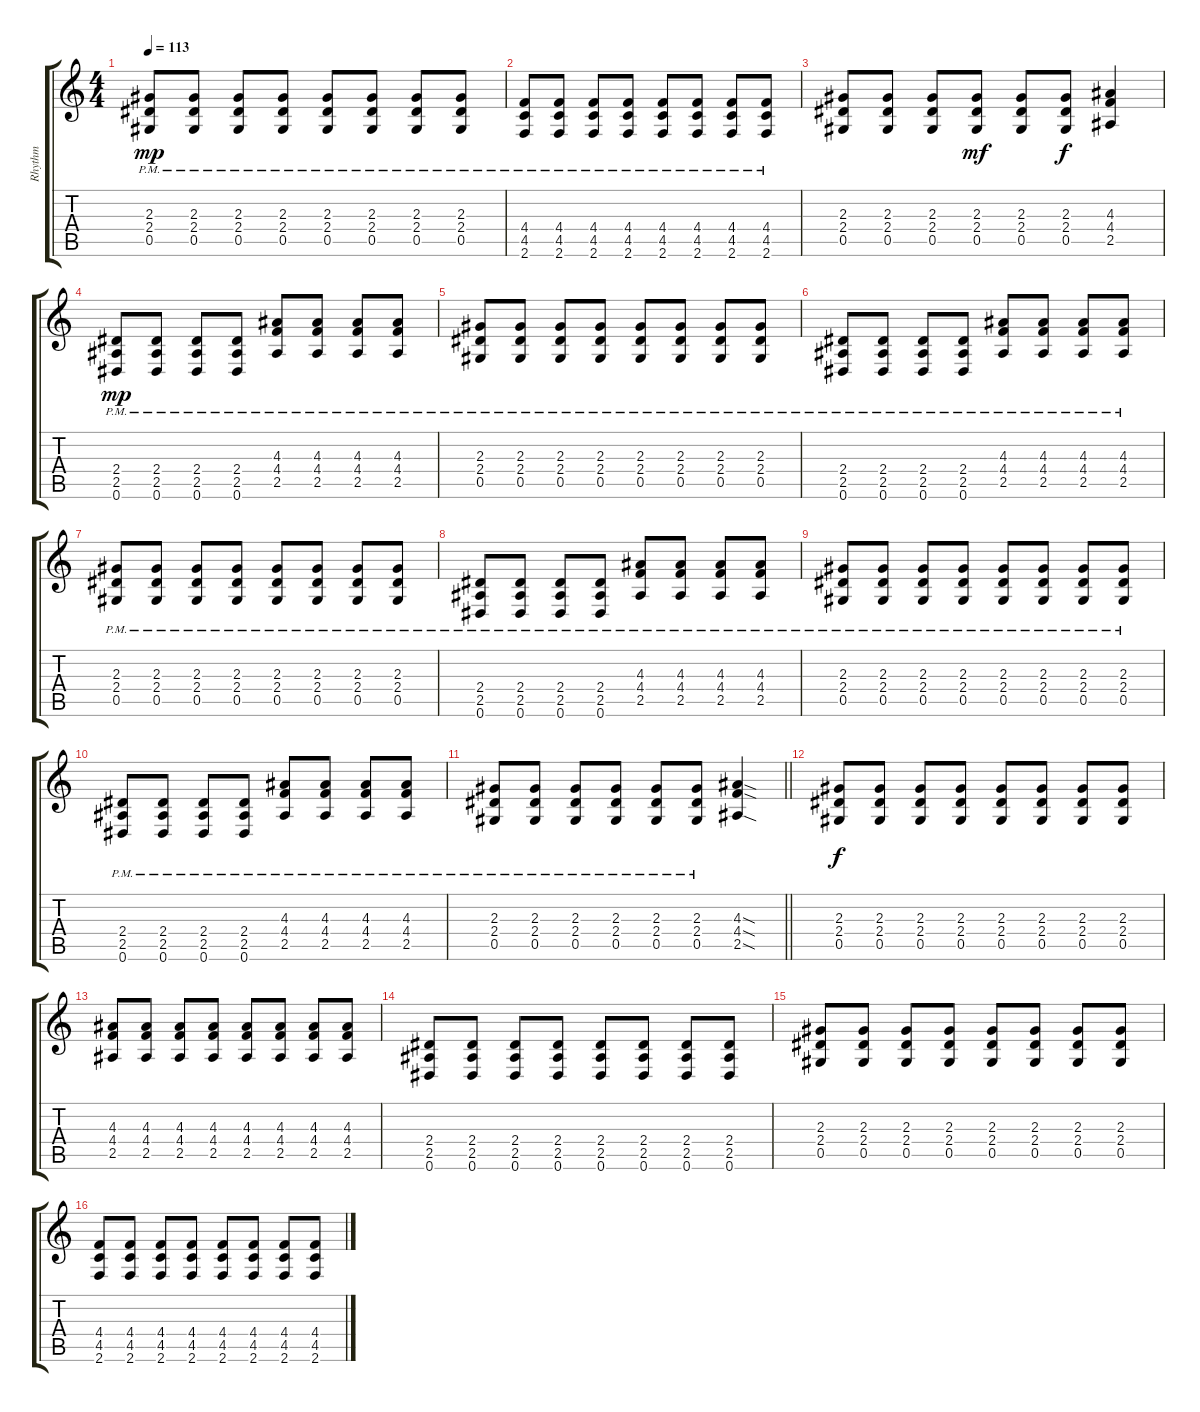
\track ("Rhythm" "Rhythm") {instrument overdrivenguitar}
\staff {score tabs}
\tuning (Eb4 Bb3 Gb3 Db3 Ab2 Eb2) {hide}
\ts (4 4)
\tempo 113
\clef g2
\ks c
(2.3{pm} 2.4{pm} 0.5{pm}).8{dy mp} (2.3{pm} 2.4{pm} 0.5{pm}).8 (2.3{pm} 2.4{pm} 0.5{pm}).8 (2.3{pm} 2.4{pm} 0.5{pm}).8 (2.3{pm} 2.4{pm} 0.5{pm}).8 (2.3{pm} 2.4{pm} 0.5{pm}).8 (2.3{pm} 2.4{pm} 0.5{pm}).8 (2.3{pm} 2.4{pm} 0.5{pm}).8 |
(4.4{pm} 4.5{pm} 2.6{pm}).8 (4.4{pm} 4.5{pm} 2.6{pm}).8 (4.4{pm} 4.5{pm} 2.6{pm}).8 (4.4{pm} 4.5{pm} 2.6{pm}).8 (4.4{pm} 4.5{pm} 2.6{pm}).8 (4.4{pm} 4.5{pm} 2.6{pm}).8 (4.4{pm} 4.5{pm} 2.6{pm}).8 (4.4{pm} 4.5{pm} 2.6{pm}).8 |
(2.3 2.4 0.5).8 (2.3 2.4 0.5).8 (2.3 2.4 0.5).8 (2.3 2.4 0.5).8{dy mf} (2.3 2.4 0.5).8 (2.3 2.4 0.5).8{dy f} (4.3 4.4 2.5).4 |
(2.4{pm} 2.5{pm} 0.6{pm}).8{dy mp} (2.4{pm} 2.5{pm} 0.6{pm}).8 (2.4{pm} 2.5{pm} 0.6{pm}).8 (2.4{pm} 2.5{pm} 0.6{pm}).8 (4.3{pm} 4.4{pm} 2.5{pm}).8 (4.3{pm} 4.4{pm} 2.5{pm}).8 (4.3{pm} 4.4{pm} 2.5{pm}).8 (4.3{pm} 4.4{pm} 2.5{pm}).8 |
(2.3{pm} 2.4{pm} 0.5{pm}).8 (2.3{pm} 2.4{pm} 0.5{pm}).8 (2.3{pm} 2.4{pm} 0.5{pm}).8 (2.3{pm} 2.4{pm} 0.5{pm}).8 (2.3{pm} 2.4{pm} 0.5{pm}).8 (2.3{pm} 2.4{pm} 0.5{pm}).8 (2.3{pm} 2.4{pm} 0.5{pm}).8 (2.3{pm} 2.4{pm} 0.5{pm}).8 |
(2.4{pm} 2.5{pm} 0.6{pm}).8 (2.4{pm} 2.5{pm} 0.6{pm}).8 (2.4{pm} 2.5{pm} 0.6{pm}).8 (2.4{pm} 2.5{pm} 0.6{pm}).8 (4.3{pm} 4.4{pm} 2.5{pm}).8 (4.3{pm} 4.4{pm} 2.5{pm}).8 (4.3{pm} 4.4{pm} 2.5{pm}).8 (4.3{pm} 4.4{pm} 2.5{pm}).8 |
(2.3{pm} 2.4{pm} 0.5{pm}).8 (2.3{pm} 2.4{pm} 0.5{pm}).8 (2.3{pm} 2.4{pm} 0.5{pm}).8 (2.3{pm} 2.4{pm} 0.5{pm}).8 (2.3{pm} 2.4{pm} 0.5{pm}).8 (2.3{pm} 2.4{pm} 0.5{pm}).8 (2.3{pm} 2.4{pm} 0.5{pm}).8 (2.3{pm} 2.4{pm} 0.5{pm}).8 |
(2.4{pm} 2.5{pm} 0.6{pm}).8 (2.4{pm} 2.5{pm} 0.6{pm}).8 (2.4{pm} 2.5{pm} 0.6{pm}).8 (2.4{pm} 2.5{pm} 0.6{pm}).8 (4.3{pm} 4.4{pm} 2.5{pm}).8 (4.3{pm} 4.4{pm} 2.5{pm}).8 (4.3{pm} 4.4{pm} 2.5{pm}).8 (4.3{pm} 4.4{pm} 2.5{pm}).8 |
(2.3{pm} 2.4{pm} 0.5{pm}).8 (2.3{pm} 2.4{pm} 0.5{pm}).8 (2.3{pm} 2.4{pm} 0.5{pm}).8 (2.3{pm} 2.4{pm} 0.5{pm}).8 (2.3{pm} 2.4{pm} 0.5{pm}).8 (2.3{pm} 2.4{pm} 0.5{pm}).8 (2.3{pm} 2.4{pm} 0.5{pm}).8 (2.3{pm} 2.4{pm} 0.5{pm}).8 |
(2.4{pm} 2.5{pm} 0.6{pm}).8 (2.4{pm} 2.5{pm} 0.6{pm}).8 (2.4{pm} 2.5{pm} 0.6{pm}).8 (2.4{pm} 2.5{pm} 0.6{pm}).8 (4.3{pm} 4.4{pm} 2.5{pm}).8 (4.3{pm} 4.4{pm} 2.5{pm}).8 (4.3{pm} 4.4{pm} 2.5{pm}).8 (4.3{pm} 4.4{pm} 2.5{pm}).8 |
\barLineRight lightlight
(2.3{pm} 2.4{pm} 0.5{pm}).8 (2.3{pm} 2.4{pm} 0.5{pm}).8 (2.3{pm} 2.4{pm} 0.5{pm}).8 (2.3{pm} 2.4{pm} 0.5{pm}).8 (2.3{pm} 2.4{pm} 0.5{pm}).8 (2.3{pm} 2.4{pm} 0.5{pm}).8 (4.3{sod} 4.4{sod} 2.5{sod}).4 |
\section ("" "")
(2.3 2.4 0.5).8{dy f} (2.3 2.4 0.5).8 (2.3 2.4 0.5).8 (2.3 2.4 0.5).8 (2.3 2.4 0.5).8 (2.3 2.4 0.5).8 (2.3 2.4 0.5).8 (2.3 2.4 0.5).8 |
(4.3 4.4 2.5).8 (4.3 4.4 2.5).8 (4.3 4.4 2.5).8 (4.3 4.4 2.5).8 (4.3 4.4 2.5).8 (4.3 4.4 2.5).8 (4.3 4.4 2.5).8 (4.3 4.4 2.5).8 |
(2.4 2.5 0.6).8 (2.4 2.5 0.6).8 (2.4 2.5 0.6).8 (2.4 2.5 0.6).8 (2.4 2.5 0.6).8 (2.4 2.5 0.6).8 (2.4 2.5 0.6).8 (2.4 2.5 0.6).8 |
(2.3 2.4 0.5).8 (2.3 2.4 0.5).8 (2.3 2.4 0.5).8 (2.3 2.4 0.5).8 (2.3 2.4 0.5).8 (2.3 2.4 0.5).8 (2.3 2.4 0.5).8 (2.3 2.4 0.5).8 |
(4.4 4.5 2.6).8 (4.4 4.5 2.6).8 (4.4 4.5 2.6).8 (4.4 4.5 2.6).8 (4.4 4.5 2.6).8 (4.4 4.5 2.6).8 (4.4 4.5 2.6).8 (4.4 4.5 2.6).8
